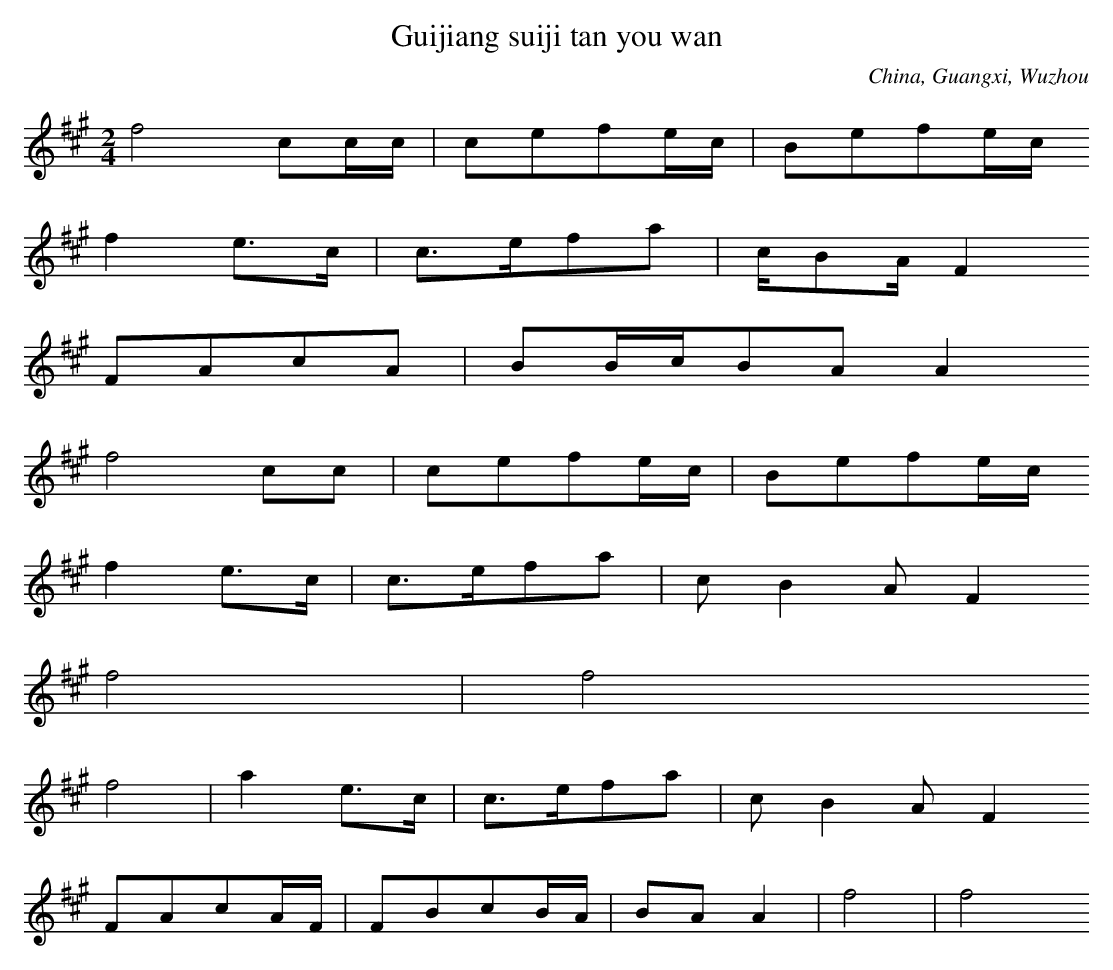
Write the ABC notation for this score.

X:1
T: Guijiang suiji tan you wan
O: China, Guangxi, Wuzhou
M: 2/4
L: 1/16
K: A
f8c2cc | c2e2f2ec | B2e2f2ec
f4e3c | c3ef2a2 | cB2AF4
F2A2c2A2 | B2BcB2A2A4
f8c2c2 | c2e2f2ec | B2e2f2ec
f4e3c | c3ef2a2 | c2B4A2F4
f8 | f8
f8 | a4e3c | c3ef2a2 | c2B4A2F4
F2A2c2AF | F2B2c2BA | B2A2A4 | f8 | f8
